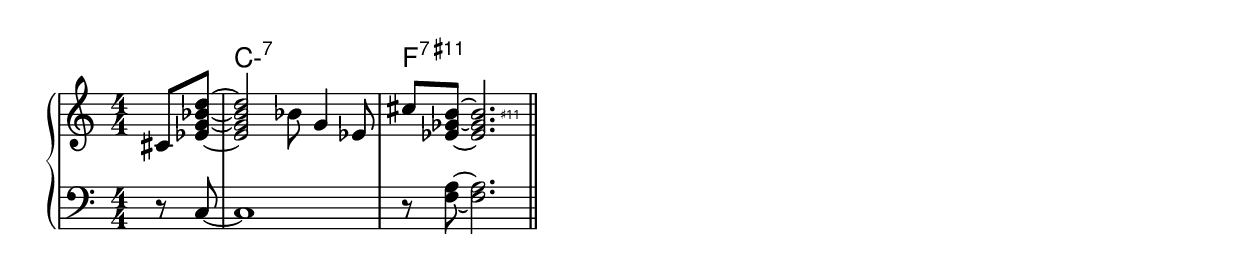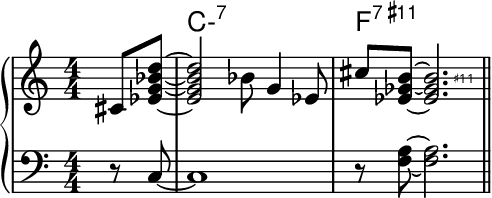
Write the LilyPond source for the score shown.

\version "2.24.4"
\language "english"
#(ly:set-option 'crop #t)
\include "include/alt.ly"
\score {
  \midi {
    \tempo 4=120
  }
  \layout {
    \context {
      \Score
      \omit BarNumber
    }
    indent = 0\mm
  }
  \new GrandStaff <<
    \chords {
      \set chordChanges = ##t % only show chords when they change
      \set noChordSymbol = ""
      \set minorChordModifier = \markup { "-" }
      \set midiMaximumVolume = #0 % prevent named chords sounding
      r4 | c1:min7  | f:7.11+
    }
    \new Staff {
      \key c \major
      \numericTimeSignature
      \time 4/4
      \clef treble {
        \relative {
          \skip \f % spacer to set voice volume
          \partial 4 cs'8 <ef~ g~ bf~ d~> |
          <ef g bf d>2 bf'8 g4 ef8 |
          cs'8 <ef,~ gf~ b~>
          \set fingeringOrientations = #'(right)
          <ef gf b\finger\markup{\override #'(font-name . "sans")"♯11"}>2.
          \bar "||"
        }
      }
    }
    \new Staff {
      \clef bass {
        \relative {
          \skip \f % spacer to set voice volume
          \partial 4 r8 c8~ | c1  | r8 <f~ a~> <f a>2.
          \bar "||"
        }
      }
    }
  >>
}
